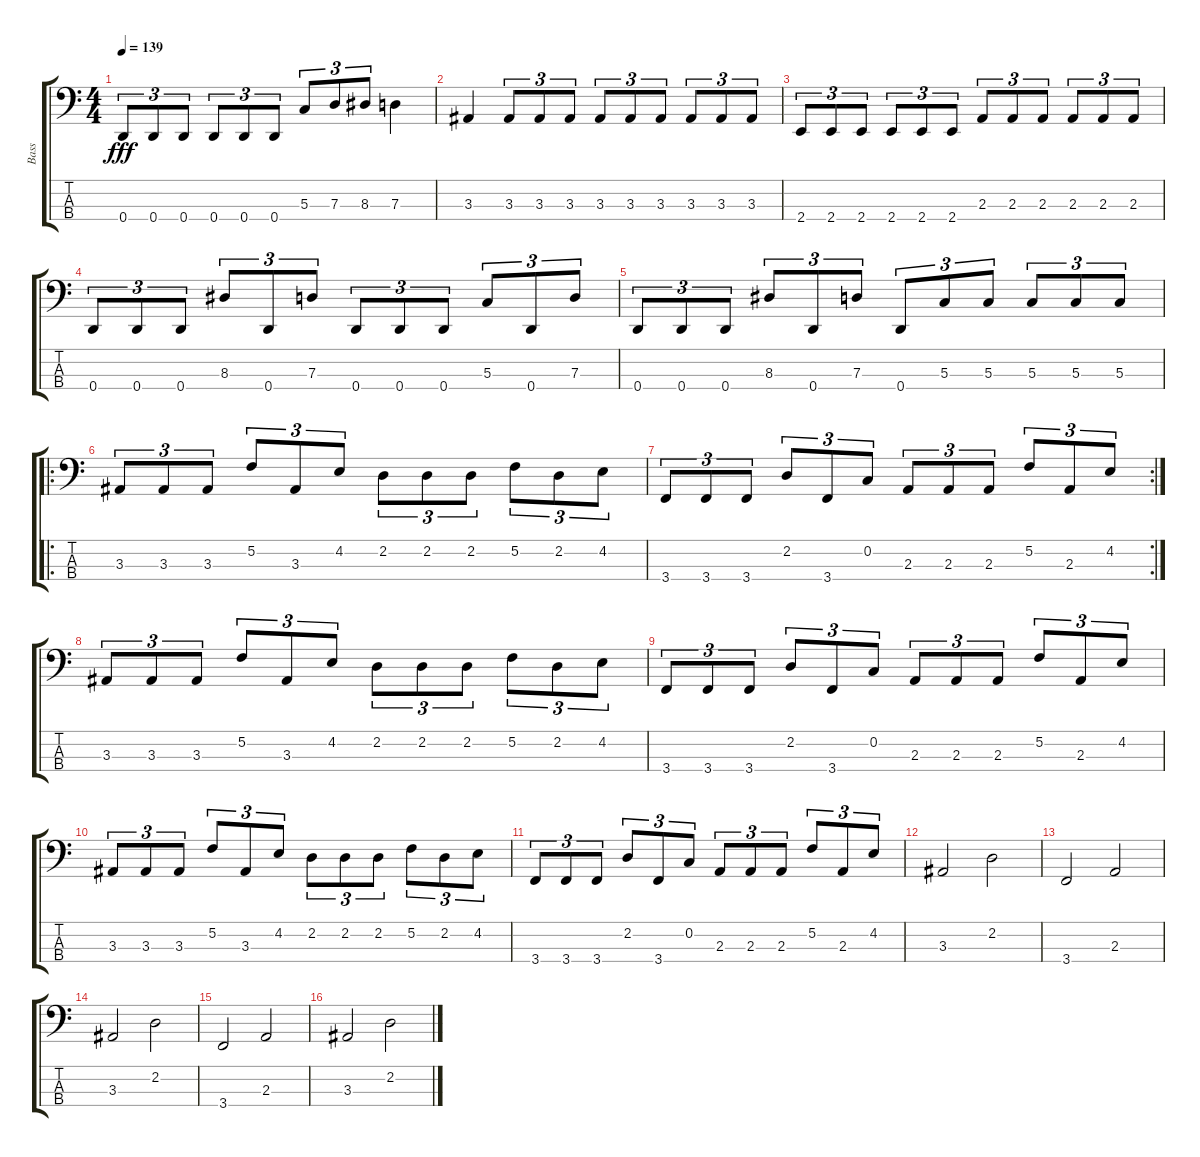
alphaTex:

\track ("Bass" "Bass") {instrument electricbasspick}
\staff {score tabs}
\tuning (F2 C2 G1 D1) {hide}
\ts (4 4)
\tempo 139
\clef f4
\ks c
0.4.8{tu (3 2) dy fff} 0.4.8{tu (3 2)} 0.4.8{tu (3 2)} 0.4.8{tu (3 2)} 0.4.8{tu (3 2)} 0.4.8{tu (3 2)} 5.3.8{tu (3 2)} 7.3.8{tu (3 2)} 8.3.8{tu (3 2)} 7.3.4 |
3.3.4 3.3.8{tu (3 2)} 3.3.8{tu (3 2)} 3.3.8{tu (3 2)} 3.3.8{tu (3 2)} 3.3.8{tu (3 2)} 3.3.8{tu (3 2)} 3.3.8{tu (3 2)} 3.3.8{tu (3 2)} 3.3.8{tu (3 2)} |
2.4.8{tu (3 2)} 2.4.8{tu (3 2)} 2.4.8{tu (3 2)} 2.4.8{tu (3 2)} 2.4.8{tu (3 2)} 2.4.8{tu (3 2)} 2.3.8{tu (3 2)} 2.3.8{tu (3 2)} 2.3.8{tu (3 2)} 2.3.8{tu (3 2)} 2.3.8{tu (3 2)} 2.3.8{tu (3 2)} |
0.4.8{tu (3 2)} 0.4.8{tu (3 2)} 0.4.8{tu (3 2)} 8.3.8{tu (3 2)} 0.4.8{tu (3 2)} 7.3.8{tu (3 2)} 0.4.8{tu (3 2)} 0.4.8{tu (3 2)} 0.4.8{tu (3 2)} 5.3.8{tu (3 2)} 0.4.8{tu (3 2)} 7.3.8{tu (3 2)} |
0.4.8{tu (3 2)} 0.4.8{tu (3 2)} 0.4.8{tu (3 2)} 8.3.8{tu (3 2)} 0.4.8{tu (3 2)} 7.3.8{tu (3 2)} 0.4.8{tu (3 2)} 5.3.8{tu (3 2)} 5.3.8{tu (3 2)} 5.3.8{tu (3 2)} 5.3.8{tu (3 2)} 5.3.8{tu (3 2)} |
\ro
3.3.8{tu (3 2)} 3.3.8{tu (3 2)} 3.3.8{tu (3 2)} 5.2.8{tu (3 2)} 3.3.8{tu (3 2)} 4.2.8{tu (3 2)} 2.2.8{tu (3 2)} 2.2.8{tu (3 2)} 2.2.8{tu (3 2)} 5.2.8{tu (3 2)} 2.2.8{tu (3 2)} 4.2.8{tu (3 2)} |
\rc 2
3.4.8{tu (3 2)} 3.4.8{tu (3 2)} 3.4.8{tu (3 2)} 2.2.8{tu (3 2)} 3.4.8{tu (3 2)} 0.2.8{tu (3 2)} 2.3.8{tu (3 2)} 2.3.8{tu (3 2)} 2.3.8{tu (3 2)} 5.2.8{tu (3 2)} 2.3.8{tu (3 2)} 4.2.8{tu (3 2)} |
3.3.8{tu (3 2)} 3.3.8{tu (3 2)} 3.3.8{tu (3 2)} 5.2.8{tu (3 2)} 3.3.8{tu (3 2)} 4.2.8{tu (3 2)} 2.2.8{tu (3 2)} 2.2.8{tu (3 2)} 2.2.8{tu (3 2)} 5.2.8{tu (3 2)} 2.2.8{tu (3 2)} 4.2.8{tu (3 2)} |
3.4.8{tu (3 2)} 3.4.8{tu (3 2)} 3.4.8{tu (3 2)} 2.2.8{tu (3 2)} 3.4.8{tu (3 2)} 0.2.8{tu (3 2)} 2.3.8{tu (3 2)} 2.3.8{tu (3 2)} 2.3.8{tu (3 2)} 5.2.8{tu (3 2)} 2.3.8{tu (3 2)} 4.2.8{tu (3 2)} |
3.3.8{tu (3 2)} 3.3.8{tu (3 2)} 3.3.8{tu (3 2)} 5.2.8{tu (3 2)} 3.3.8{tu (3 2)} 4.2.8{tu (3 2)} 2.2.8{tu (3 2)} 2.2.8{tu (3 2)} 2.2.8{tu (3 2)} 5.2.8{tu (3 2)} 2.2.8{tu (3 2)} 4.2.8{tu (3 2)} |
3.4.8{tu (3 2)} 3.4.8{tu (3 2)} 3.4.8{tu (3 2)} 2.2.8{tu (3 2)} 3.4.8{tu (3 2)} 0.2.8{tu (3 2)} 2.3.8{tu (3 2)} 2.3.8{tu (3 2)} 2.3.8{tu (3 2)} 5.2.8{tu (3 2)} 2.3.8{tu (3 2)} 4.2.8{tu (3 2)} |
3.3.2 2.2.2 |
3.4.2 2.3.2 |
3.3.2 2.2.2 |
3.4.2 2.3.2 |
3.3.2 2.2.2
